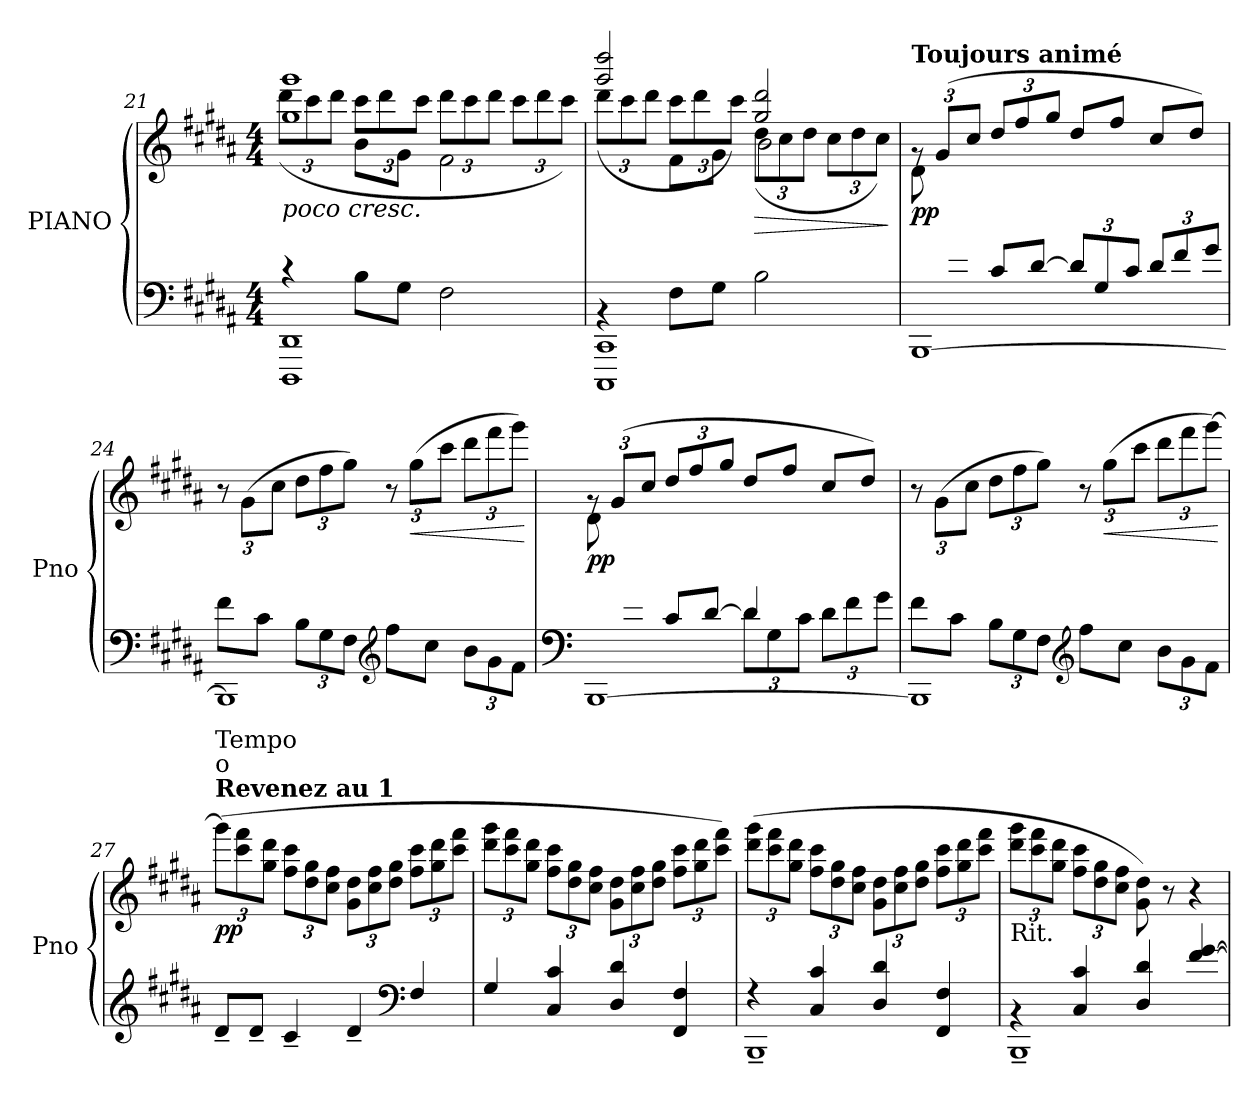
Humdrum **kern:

**kern	**kern	**dynam
*part1	*part1	*part1
*staff2	*staff1	*staff1/2
*I"PIANO	*	*
*I'Pno	*	*
*clefF4	*clefG2	*
*k[f#c#g#d#a#]	*k[f#c#g#d#a#]	*
*M4/4	*M4/4	*
*MM100	*MM100	*
=21	=21	=21
*^	*^	*
*	*	*	*Xbrackettup	*
*	*	*	*^	*
!	!	!LO:TX:b:i:t=poco cresc.	!	!	!
4r	1DDD# 1DD#	1gg# 1ggg#	(>12ddd#\L	4ryy	.
.	.	.	12ccc#\	.	.
.	.	.	12ddd#\J	.	.
8B\L	.	.	12ccc#\L	8b\L	.
.	.	.	12ddd#\	.	.
8G#\J	.	.	.	8g#\J	.
.	.	.	12ccc#\J	.	.
2F#\	.	.	12ddd#\L	2f#\	.
.	.	.	12ccc#\	.	.
.	.	.	12ddd#\J	.	.
.	.	.	12ccc#\L	.	.
*	*	*MM90	*	*	*
.	.	.	12ddd#\	.	.
*	*	*MM75	*	*	*
.	.	.	12ccc#\J)	.	.
!!LO:LB:g=z	!!	!!
=22	=22	=22	=22	=22	=22
4rBB	1CCC# 1CC#	2ggg#/ 2dddd#/	(>12ddd#\L	4ryy	.
*	*	*MM90	*	*	*
.	.	.	12ccc#\	.	.
.	.	.	12ddd#\J	.	.
8F#\L	.	.	12ccc#\L	8f#\L	.
.	.	.	12ddd#\	.	.
*	*	*MM80	*	*	*
8G#\J	.	.	.	8g#\J	.
.	.	.	12ccc#\J)	.	.
*	*	*MM90	*	*	*
!	!	!	!	!	!LO:HP:b
2B\	.	2gg#/ 2ddd#/	(>12dd#\L	2b\	>
.	.	.	12cc#\	.	.
.	.	.	12dd#\J	.	.
*	*	*MM80	*	*	*
.	.	.	12cc#\L	.	.
*	*	*MM60	*	*	*
.	.	.	12dd#\	.	.
*	*	*MM30	*	*	*
.	.	.	12cc#\J)	.	.
*v	*v	*	*	*	*
*	*v	*v	*v	*
.	.	]
=23	=23	=23
*^	*^	*
*	*^	*	*	*
!	!	!	!LO:TX:a:B:t=Toujours animé	!	!
!	!	!	!	!	!LO:DY:b
8ryy	2ryy	[1BBB	12rg	(<8d#\L	pp
.	.	.	(>12g#/L	.	.
8f#/J	.	.	.	8ryy	.
.	.	.	12cc#/J	.	.
*	*	*	*v	*v	*
*	*	*	*MM100	*
8c#/L	.	.	12dd#/L	.
.	.	.	12ff#/	.
[8d#/J	.	.	.	.
.	.	.	12gg#/J	.
*	*Xbrackettup	*	*	*
4d#/]	12d#/L	.	8dd#/L	.
.	12G#/	.	.	.
.	.	.	8ff#/J	.
.	12c#/J	.	.	.
*	*	*	*^	*
4ryy	12d#/L	.	8cc#/L	4ryy	.
.	12f#/	.	.	.	.
.	.	.	8dd#/J)	.	.
.	12g#/J)	.	.	.	.
*	*v	*v	*	*	*
*	*	*v	*v	*
=24	=24	=24	=24
8f#\L	1BBB]	12r	.
.	.	(>12g#\L	.
8c#\J	.	.	.
.	.	12cc#\J	.
12B\L	.	12dd#\L	.
12G#\	.	12ff#\	.
12F#\J	.	12gg#\J)	.
*clefG2	*	*	*
8ff#\L	.	12r	.
!	!	!	!LO:HP:b
.	.	(>12gg#\L	<
8cc#\J	.	.	.
.	.	12ccc#\J	.
12b\L	.	12ddd#\L	.
*	*	*MM90	*
12g#\	.	12fff#\	.
*	*	*MM80	*
12f#\J	.	12ggg#\J)	.
*v	*v	*	*
.	.	[
!!LO:LB:g=z
=25	=25	=25
*clefF4	*	*
*^	*^	*
*	*^	*	*	*
!	!	!	!	!	!LO:DY:b
8ryy	2ryy	[1BBB	12rg	(<8d#\L	pp
*	*	*	*MM90	*	*
.	.	.	(>12g#/L	.	.
8f#/J	.	.	.	8ryy	.
.	.	.	12cc#/J	.	.
*	*	*	*v	*v	*
*	*	*	*MM100	*
8c#/L	.	.	12dd#/L	.
.	.	.	12ff#/	.
[8d#/J	.	.	.	.
.	.	.	12gg#/J	.
4d#/]	12d#\L	.	8dd#/L	.
.	12G#\	.	.	.
.	.	.	8ff#/J	.
.	12c#\J	.	.	.
*	*	*	*^	*
4ryy	12d#\L	.	8cc#/L	4ryy	.
.	12f#\	.	.	.	.
.	.	.	8dd#/J)	.	.
.	12g#\J)	.	.	.	.
*	*v	*v	*	*	*
*	*	*v	*v	*
=26	=26	=26	=26
8f#\L	1BBB]	12r	.
.	.	(>12g#\L	.
8c#\J	.	.	.
.	.	12cc#\J	.
12B\L	.	12dd#\L	.
12G#\	.	12ff#\	.
12F#\J	.	12gg#\J)	.
*clefG2	*	*	*
8ff#\L	.	12r	.
!	!	!	!LO:HP:b
.	.	(>12gg#\L	<
8cc#\J	.	.	.
.	.	12ccc#\J	.
*	*	*MM90	*
12b\L	.	12ddd#\L	.
*	*	*MM80	*
12g#\	.	12fff#\	.
*	*	*MM70	*
12f#\J	.	[12ggg#\J)	.
*v	*v	*	*
.	.	[
!!LO:PB:g=z
=27	=27	=27
!	!LO:TX:a:B:t=Revenez au 1	!
!	!LO:TX:a:t=o	!
!	!LO:TX:a:t=Tempo	!
!	!	!LO:DY:b
8d#~/L	(>12ggg#\L]	pp
*	*MM90	*
.	12ccc#\ 12fff#\	.
8d#~/J	.	.
.	12gg#\ 12ddd#\J	.
*	*MM100	*
4c#~/	12ff#\ 12ccc#\L	.
.	12dd#\ 12gg#\	.
.	12cc#\ 12ff#\J	.
4d#~/	12g#\ 12dd#\L	.
.	12cc#\ 12ff#\	.
.	12dd#\ 12gg#\J	.
*clefF4	*	*
4F#/	12ff#\ 12ccc#\L	.
.	12gg#\ 12ddd#\	.
*	*MM80	*
.	12ccc#\ 12fff#\J	.
=28	=28	=28
*	*MM100	*
4G#/	12ddd#\ 12ggg#\L	.
.	12ccc#\ 12fff#\	.
*	*MM105	*
.	12gg#\ 12ddd#\J	.
4C#/ 4c#/	12ff#\ 12ccc#\L	.
.	12dd#\ 12gg#\	.
.	12cc#\ 12ff#\J	.
4D#/ 4d#/	12g#\ 12dd#\L	.
.	12cc#\ 12ff#\	.
.	12dd#\ 12gg#\J	.
4FF#/ 4F#/	12ff#\ 12ccc#\L	.
.	12gg#\ 12ddd#\	.
*	*MM80	*
.	12ccc#\ 12fff#\J)	.
=29	=29	=29
*	*MM100	*
*^	*	*
4r	1BBB~	(>12ddd#\ 12ggg#\L	.
.	.	12ccc#\ 12fff#\	.
*	*	*MM105	*
.	.	12gg#\ 12ddd#\J	.
4C#/ 4c#/	.	12ff#\ 12ccc#\L	.
.	.	12dd#\ 12gg#\	.
.	.	12cc#\ 12ff#\J	.
4D#/ 4d#/	.	12g#\ 12dd#\L	.
.	.	12cc#\ 12ff#\	.
.	.	12dd#\ 12gg#\J	.
4FF#/ 4F#/	.	12ff#\ 12ccc#\L	.
*	*	*MM95	*
.	.	12gg#\ 12ddd#\	.
*	*	*MM90	*
.	.	12ccc#\ 12fff#\J	.
!!LO:LB:g=z
=30	=30	=30	=30
*	*	*MM85	*
!	!	!LO:TX:b:t=Rit.	!
4rBB	1BBB~	12ddd#\ 12ggg#\L	.
.	.	12ccc#\ 12fff#\	.
.	.	12gg#\ 12ddd#\J	.
*	*	*MM80	*
4C#/ 4c#/	.	12ff#\ 12ccc#\L	.
*	*	*MM70	*
.	.	12dd#\ 12gg#\	.
*	*	*MM60	*
.	.	12cc#\ 12ff#\J	.
4D#/ 4d#/	.	8g#\ 8dd#\)	.
.	.	8r	.
*	*	*MM35	*
[4f#/ [4g#/	.	4r	.
*v	*v	*	*
=	=	=
*-	*-	*-
